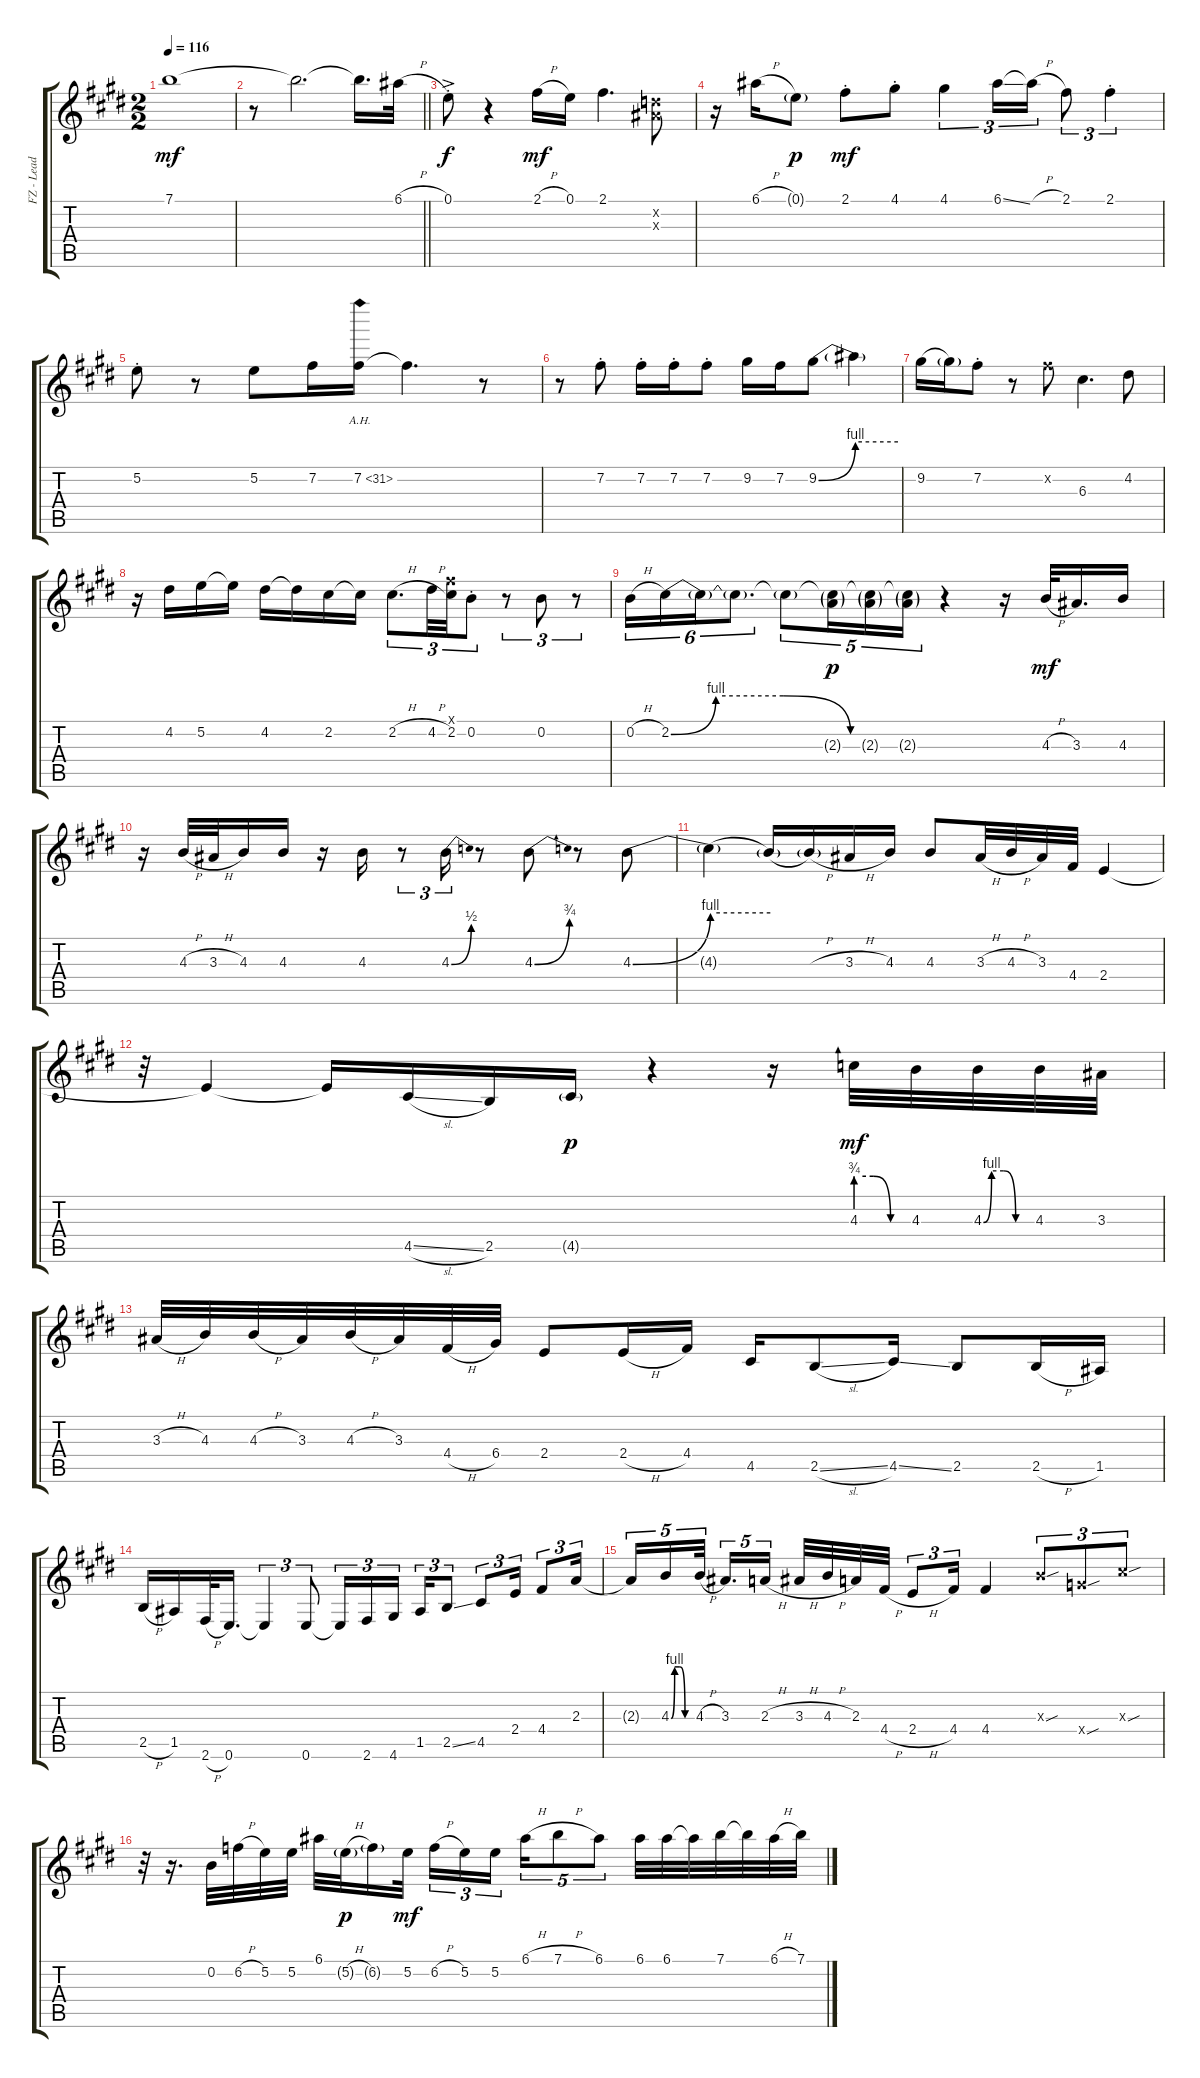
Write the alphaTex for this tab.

\track ("FZ - Lead Guitar, fretted" "FZ - Lead ") {instrument electricguitarclean}
\staff {score tabs}
\tuning (E4 B3 G3 D3 A2 E2) {hide}
\ts (2 2)
\tempo 116
\clef g2
\ks c#minor
7.1.1{dy mf} |
\barLineRight lightlight
r.8 7.1{t}.2{d} 7.1{t}.16{d} 6.1{h}.32 |
\ks e
0.1{ac st}.8{dy f} r.4 2.1{h}.16{dy mf} 0.1.16 2.1.4{d} (3.2{x} 3.3{x}).8 |
\ks c#minor
r.16 6.1{h}.16 0.1{g}.8{dy p} 2.1{st}.8{dy mf} 4.1{st}.8 4.1.4{tu (3 2)} 6.1{ss}.16{tu (3 2)} 6.1{h t}.16{tu (3 2)} 2.1.8{tu (3 2)} 2.1{st}.4{tu (3 2)} |
5.2{st}.8 r.8 5.2.8 7.2.16 7.2{ah 24}.16 7.2{t}.4{d} r.8 |
\ks e
r.8 7.2{st}.8 7.2{st}.16 7.2{st}.16 7.2{st}.8 9.2.16 7.2.16 9.2{be (bend 0 0 60 4)}.8 9.2{be (hold 0 4 60 4) t}.4 |
\ks c#minor
9.2{be (hold 40 0 60 0)}.16 9.2{t}.16 7.2{st}.8 r.8 7.2{x}.8 6.3.4{d} 4.2.8 |
r.16 4.2.16 5.2.16 5.2{t}.16 4.2.16 4.2{t}.16 2.2.16 2.2{t}.16 2.2{h}.8{d tu (3 2)} 4.2{h}.32{tu (3 2)} (2.1{x} 2.2).32{tu (3 2)} 0.2{st}.8{tu (3 2)} r.8{tu (3 2)} 0.2.8{tu (3 2)} r.8{tu (3 2)} |
0.2{h}.16{tu (6 4)} 2.2{be (custom 0 0 10 4 25 4 40 0 60 0)}.16{tu (6 4)} 2.2{t}.16{tu (6 4)} 2.2{t}.8{d tu (6 4)} 2.2{t}.8{tu (5 4)} (2.2{t} 2.3{g}).16{tu (5 4) dy p} (2.2{t} 2.3{g}).16{tu (5 4)} (2.2{t} 2.3{g}).16{tu (5 4)} r.4 r.16 4.3{h}.32{dy mf} 3.3.16{d} 4.3.16 |
r.16 4.3{h}.32 3.3{h}.32 4.3.16 4.3.16 r.16 4.3.16 r.8{tu (3 2)} 4.3{be (bend 0 0 60 2)}.16{tu (3 2)} r.8 4.3{be (bend 0 0 60 3)}.8 r.8 4.3{be (bend 0 0 60 4)}.8 |
4.3{be (hold 0 4 60 4) t}.4 4.3{be (hold 40 0 60 0) t}.16 4.3{h t}.16 3.3{h}.16 4.3.16 4.3.8 3.3{h}.32 4.3{h}.32 3.3.32 4.4.32 2.4.4 |
\ks e
r.32 2.4{t}.4 2.4{t}.16 4.5{sl}.16 2.5.16 4.5{g}.16{dy p} r.4 r.16 4.3{be (custom 0 3 20 3 40 0 60 0)}.32{dy mf} 4.3.32 4.3{be (custom 0 0 10 4 25 4 40 0 60 0)}.32 4.3.32 3.3.32 |
\ks c#minor
3.3{h}.32 4.3.32 4.3{h}.32 3.3.32 4.3{h}.32 3.3.32 4.4{h}.32 6.4.32 2.4.8 2.4{h}.16 4.4.16 4.5.16 2.5{sl}.8 4.5{ss}.16 2.5.8 2.5{h}.16 1.5.16 |
\ks e
2.5{h}.16 1.5.16 2.6{h}.32 0.6.16{d} 0.6{t}.4{tu (3 2)} 0.6.8{tu (3 2)} 0.6{t}.16{tu (3 2)} 2.6.16{tu (3 2)} 4.6.16{tu (3 2) beam splitsecondary} 1.5.16{tu (3 2)} 2.5{ss}.8{tu (3 2)} 4.5.8{tu (3 2)} 2.4.16{tu (3 2)} 4.4.8{tu (3 2)} 2.3.16{tu (3 2)} |
\ks c#minor
2.3{t}.16{tu (5 4)} 4.3{be (custom 0 0 10 4 25 4 40 0 60 0)}.16{tu (5 4)} 4.3{h}.32{tu (5 4) beam splitsecondary} 3.3.16{d tu (5 4)} 2.3{h}.16{tu (5 4) beam splitsecondary} 3.3{h}.32 4.3{h}.32 2.3.32 4.4{h}.32 2.4{h}.8{tu (3 2)} 4.4.16{tu (3 2)} 4.4.4 4.3{sou x}.8{tu (3 2)} 5.4{sou x}.8{tu (3 2)} 6.3{sou x}.8{tu (3 2)} |
\ks e
r.32 r.16{d} 0.2.32 6.2{h}.32 5.2.32 5.2.32 6.1.32 5.2{h g}.32{dy p} 6.2{g}.16 5.2.32{dy mf beam splitsecondary} 6.2{h}.16{tu (3 2)} 5.2.16{tu (3 2)} 5.2.16{tu (3 2)} 6.1{h}.16{tu (5 4)} 7.1{h}.8{tu (5 4)} 6.1.8{tu (5 4)} 6.1.32 6.1.32 6.1{t}.32 7.1.32 7.1{t}.32 6.1{h}.32 7.1.32
